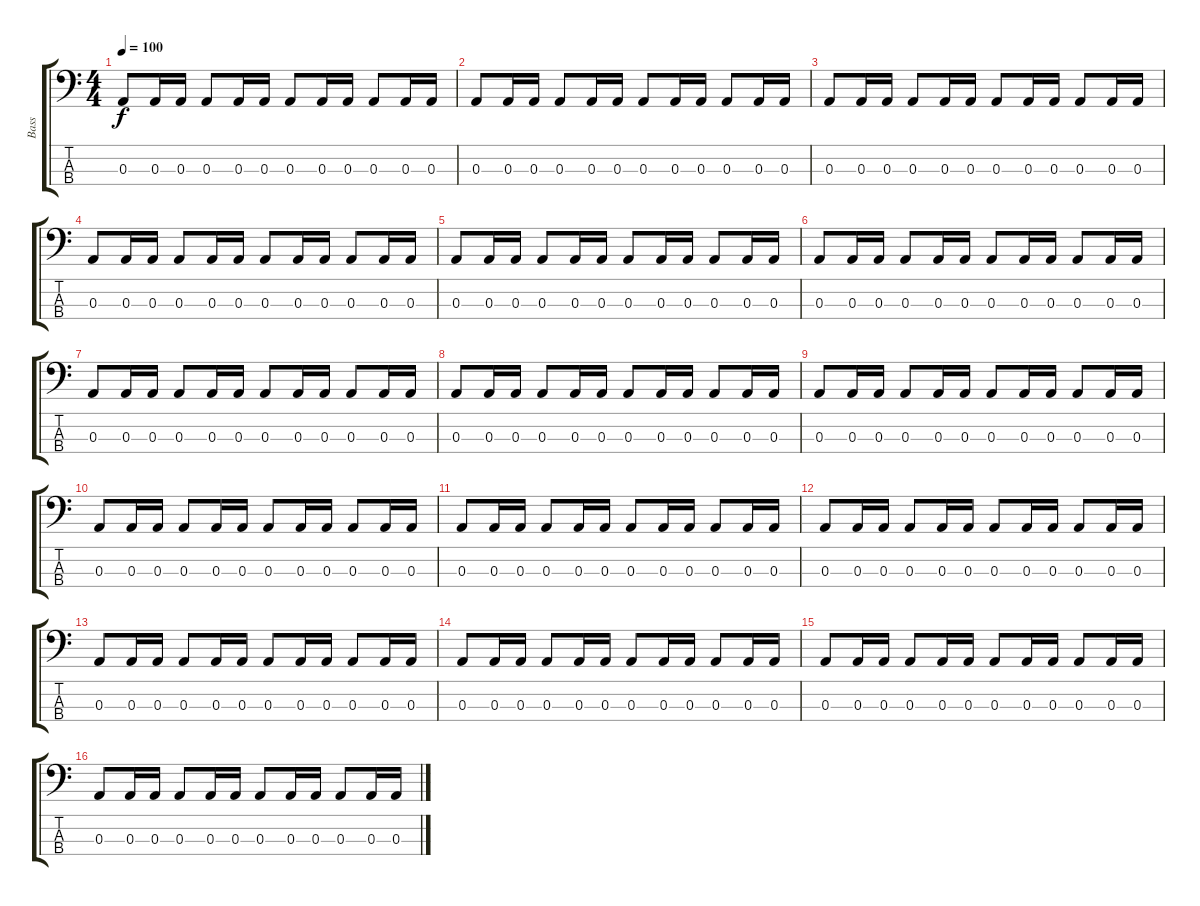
\track ("Bass" "Bass") {instrument electricbassfinger}
\staff {score tabs}
\tuning (G2 D2 A1 E1) {hide}
\ts (4 4)
\tempo 100
\clef f4
\ks c
0.3.8{dy f} 0.3.16 0.3.16 0.3.8 0.3.16 0.3.16 0.3.8 0.3.16 0.3.16 0.3.8 0.3.16 0.3.16 |
0.3.8 0.3.16 0.3.16 0.3.8 0.3.16 0.3.16 0.3.8 0.3.16 0.3.16 0.3.8 0.3.16 0.3.16 |
0.3.8 0.3.16 0.3.16 0.3.8 0.3.16 0.3.16 0.3.8 0.3.16 0.3.16 0.3.8 0.3.16 0.3.16 |
0.3.8 0.3.16 0.3.16 0.3.8 0.3.16 0.3.16 0.3.8 0.3.16 0.3.16 0.3.8 0.3.16 0.3.16 |
0.3.8 0.3.16 0.3.16 0.3.8 0.3.16 0.3.16 0.3.8 0.3.16 0.3.16 0.3.8 0.3.16 0.3.16 |
0.3.8 0.3.16 0.3.16 0.3.8 0.3.16 0.3.16 0.3.8 0.3.16 0.3.16 0.3.8 0.3.16 0.3.16 |
0.3.8 0.3.16 0.3.16 0.3.8 0.3.16 0.3.16 0.3.8 0.3.16 0.3.16 0.3.8 0.3.16 0.3.16 |
0.3.8 0.3.16 0.3.16 0.3.8 0.3.16 0.3.16 0.3.8 0.3.16 0.3.16 0.3.8 0.3.16 0.3.16 |
0.3.8 0.3.16 0.3.16 0.3.8 0.3.16 0.3.16 0.3.8 0.3.16 0.3.16 0.3.8 0.3.16 0.3.16 |
0.3.8 0.3.16 0.3.16 0.3.8 0.3.16 0.3.16 0.3.8 0.3.16 0.3.16 0.3.8 0.3.16 0.3.16 |
0.3.8 0.3.16 0.3.16 0.3.8 0.3.16 0.3.16 0.3.8 0.3.16 0.3.16 0.3.8 0.3.16 0.3.16 |
0.3.8 0.3.16 0.3.16 0.3.8 0.3.16 0.3.16 0.3.8 0.3.16 0.3.16 0.3.8 0.3.16 0.3.16 |
0.3.8 0.3.16 0.3.16 0.3.8 0.3.16 0.3.16 0.3.8 0.3.16 0.3.16 0.3.8 0.3.16 0.3.16 |
0.3.8 0.3.16 0.3.16 0.3.8 0.3.16 0.3.16 0.3.8 0.3.16 0.3.16 0.3.8 0.3.16 0.3.16 |
0.3.8 0.3.16 0.3.16 0.3.8 0.3.16 0.3.16 0.3.8 0.3.16 0.3.16 0.3.8 0.3.16 0.3.16 |
0.3.8 0.3.16 0.3.16 0.3.8 0.3.16 0.3.16 0.3.8 0.3.16 0.3.16 0.3.8 0.3.16 0.3.16
